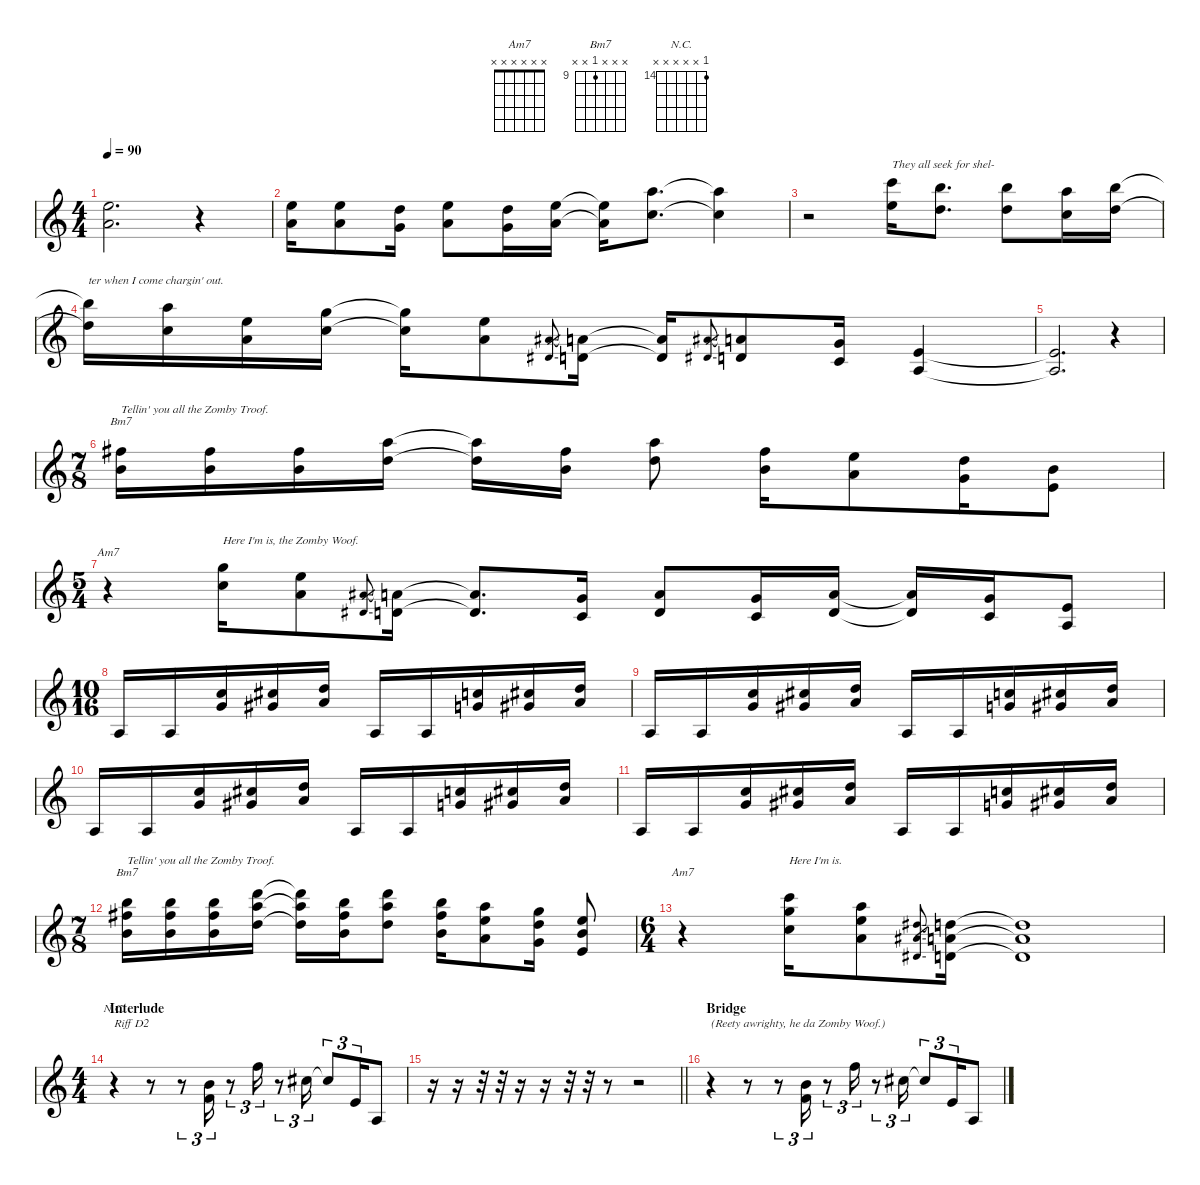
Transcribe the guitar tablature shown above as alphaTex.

\defaultSystemsLayout 4
\hideDynamics
\bracketExtendMode nobrackets
\singleTrackTrackNamePolicy hidden
\multiTrackTrackNamePolicy hidden
\otherSystemsTrackNameOrientation horizontal
\track ("Horns" "Horns") {instrument overdrivenguitar}
\staff {score}
\tuning (E4 B3 G3 D3 A2 E2)
\chord ("Am7" x x x x x x)
\chord ("Bm7" x x x 9 x x) {firstfret 9}
\chord ("N.C." 14 x x x x x) {firstfret 14}
\ts (4 4)
\tempo 90
\clef g2
\scale
1.02846
\ks c
(9.3{t} 7.4{t}).2{d dy f beam Down} r.4{beam Down} |
(7.4 9.3).16{beam Down} (7.4 9.3).8{beam Down} (5.4 7.3).16{beam Down} (7.4 9.3).8{dy mf beam Down} (5.4 7.3).16{beam Down} (7.4 9.3).16{beam Down} (7.4{t} 9.3{t}).16{beam Down} (10.4 10.2).8{d beam Down} (10.4{t} 10.2{t}).4{beam Down} |
r.2{beam Down} (14.4 13.2).16{txt "They all seek for shel-" beam Down} (12.4 12.2).8{d beam Down} (12.4 12.2).8{beam Down} (10.4 10.2).16{beam Down} (12.4 12.2).16{beam Down} |
(12.2{t} 12.4{t}).16{txt "ter when I come chargin' out." beam Down} (10.4 10.2).16{beam Down} (7.4 9.3).16{beam Down} (10.4 12.3).16{beam Down} (10.4{t} 12.3{t}).16{beam Down} (7.4 9.3).8{beam Down} (6.5{sl acc #} 8.4{sl acc #}).8{gr beam Up} (5.5 7.4).16{beam Down} (5.5{t} 7.4{t}).16{beam Up} (6.5{sl acc #} 8.4{sl acc #}).8{gr beam Up} (5.5 7.4).8{beam Up} (3.5 5.4).16{beam Up} (5.6 7.5).4{beam Up} |
(7.5{t} 5.6{t}).2{d dy f beam Up} r.4{beam Up} |
\ts (7 8)
\beaming (8 3 2 2)
(9.4 11.3{acc #}).16{ch "Bm7" txt "Tellin' you all the Zomby Troof." beam Down} (11.3{acc #} 9.4).16{beam Down beam merge} (11.3{acc #} 9.4).16{beam Down} (12.4 14.3).16{beam Down beam split} (14.3{t} 12.4{t}).16{beam Down beam merge} (9.4 11.3{acc #}).16{beam Down} (12.4 14.3).8{beam Down beam split} (11.3{acc #} 9.4).16{beam Down beam merge} (7.4 9.3).8{beam Down beam merge} (7.3 5.4).16{beam Down} (7.5 9.4).8{beam Down} |
\ts (5 4)
\beaming (8 6 4)
r.4{ch "Am7" beam Down} (12.3 10.4).16{txt "Here I'm is, the Zomby Woof." dy mf beam Down} (7.4 9.3).8{beam Down} (6.5{sl acc #} 8.4{sl acc #}).8{gr beam Up} (5.5 7.4).16{beam Down beam split} (5.5{t} 7.4{t}).8{d beam Up} (3.5 5.4).16{beam Up} (5.5 7.4).8{beam Up} (3.5 5.4).16{beam Up} (5.5 7.4).16{beam Up beam split} (5.5{t} 7.4{t}).16{beam Up} (3.5 5.4).16{beam Up} (5.6 7.5).8{beam Up} |
\ts (10 16)
\beaming (8 2 2 1)
0.5{pm}.16{dy f beam Up} 0.5{pm}.16{beam Up} (5.4 5.3).16{beam Up} (6.3{acc #} 6.4{acc #}).16{beam Up beam merge} (7.4 7.3).16{beam Up beam split} 0.5{pm}.16{beam Up} 0.5{pm}.16{beam Up} (5.4 5.3).16{beam Up beam merge} (6.4{acc #} 6.3{acc #}).16{beam Up} (7.4 7.3).16{beam Up} |
0.5{pm}.16{beam Up} 0.5{pm}.16{beam Up} (5.4 5.3).16{beam Up} (6.3{acc #} 6.4{acc #}).16{beam Up beam merge} (7.4 7.3).16{beam Up beam split} 0.5{pm}.16{beam Up} 0.5{pm}.16{beam Up} (5.4 5.3).16{beam Up beam merge} (6.4{acc #} 6.3{acc #}).16{beam Up} (7.4 7.3).16{beam Up} |
0.5{pm}.16{beam Up} 0.5{pm}.16{beam Up} (5.4 5.3).16{beam Up} (6.3{acc #} 6.4{acc #}).16{beam Up beam merge} (7.4 7.3).16{beam Up beam split} 0.5{pm}.16{beam Up} 0.5{pm}.16{beam Up} (5.4 5.3).16{beam Up beam merge} (6.4{acc #} 6.3{acc #}).16{beam Up} (7.4 7.3).16{beam Up} |
0.5{pm}.16{beam Up} 0.5{pm}.16{beam Up} (5.4 5.3).16{beam Up} (6.3{acc #} 6.4{acc #}).16{beam Up beam merge} (7.4 7.3).16{beam Up beam split} 0.5{pm}.16{beam Up} 0.5{pm}.16{beam Up} (5.4 5.3).16{beam Up beam merge} (6.4{acc #} 6.3{acc #}).16{beam Up} (7.4 7.3).16{beam Up} |
\ts (7 8)
\beaming (8 3 2 2)
(9.4 11.3{acc #} 12.2).16{ch "Bm7" txt "Tellin' you all the Zomby Troof." beam Down} (9.4 12.2 11.3{acc #}).16{beam Down} (9.4 11.3{acc #} 12.2).16{beam Down} (14.3 15.2 12.4).16{beam Down beam split} (14.3{t} 15.2{t} 12.4{t}).16{beam Down beam merge} (9.4 11.3{acc #} 12.2).16{beam Down beam merge} (14.3 15.2 12.4).8{beam Down beam split} (9.4 11.3{acc #} 12.2).16{beam Down beam merge} (7.4 10.2 9.3).8{beam Down beam merge} (5.4 7.3 8.2).16{beam Down beam split} (7.5 9.4 9.3).8{beam Up} |
\ts (6 4)
\beaming (8 6 6)
r.4{ch "Am7" beam Down} (5.3 8.2 8.1).16{txt "Here I'm is." dy mf beam Down} (7.4 9.3 10.2).8{beam Down} (6.5{sl acc #} 8.4{sl acc #} 8.3{sl acc #}).8{gr beam Up} (5.5 7.4 7.3).16{beam Down} (5.5{t} 7.4{t} 7.3{t}).1{beam Up} |
\ts (4 4)
\beaming (8 2 2 2 2)
\section ("" "Interlude")
r.4{ch "N.C." txt "Riff D2" beam Down} r.8{beam Down} r.8{tu (3 2) beam Down} (3.4 4.3).16{tu (3 2) beam Up beam split} r.8{tu (3 2) beam Up beam split} 6.2.16{tu (3 2) beam Down} r.8{tu (3 2) beam Down} 2.2{acc #}.16{tu (3 2) beam Down beam split} 2.2{t acc #}.8{tu (3 2) beam Up beam merge} 2.4.16{tu (3 2) beam Up beam merge} 0.5.8{beam Up} |
\barLineRight lightlight
r.16{beam Down} r.16{beam Down} r.32{beam Down} r.32{beam Down} r.16{beam Down} r.16{beam Down} r.32{beam Down} r.32{beam Down} r.8{beam Down} r.2{beam Down} |
\section ("" "Bridge")
r.4{txt "(Reety awrighty, he da Zomby Woof.)" beam Down} r.8{beam Down} r.8{tu (3 2) beam Down} (3.4 4.3).16{tu (3 2) beam Up beam split} r.8{tu (3 2) beam Up beam split} 6.2.16{tu (3 2) beam Down} r.8{tu (3 2) beam Down} 2.2{acc #}.16{tu (3 2) beam Down beam split} 2.2{t acc #}.8{tu (3 2) beam Up beam merge} 2.4.16{tu (3 2) beam Up beam merge} 0.5.8{beam Up}
